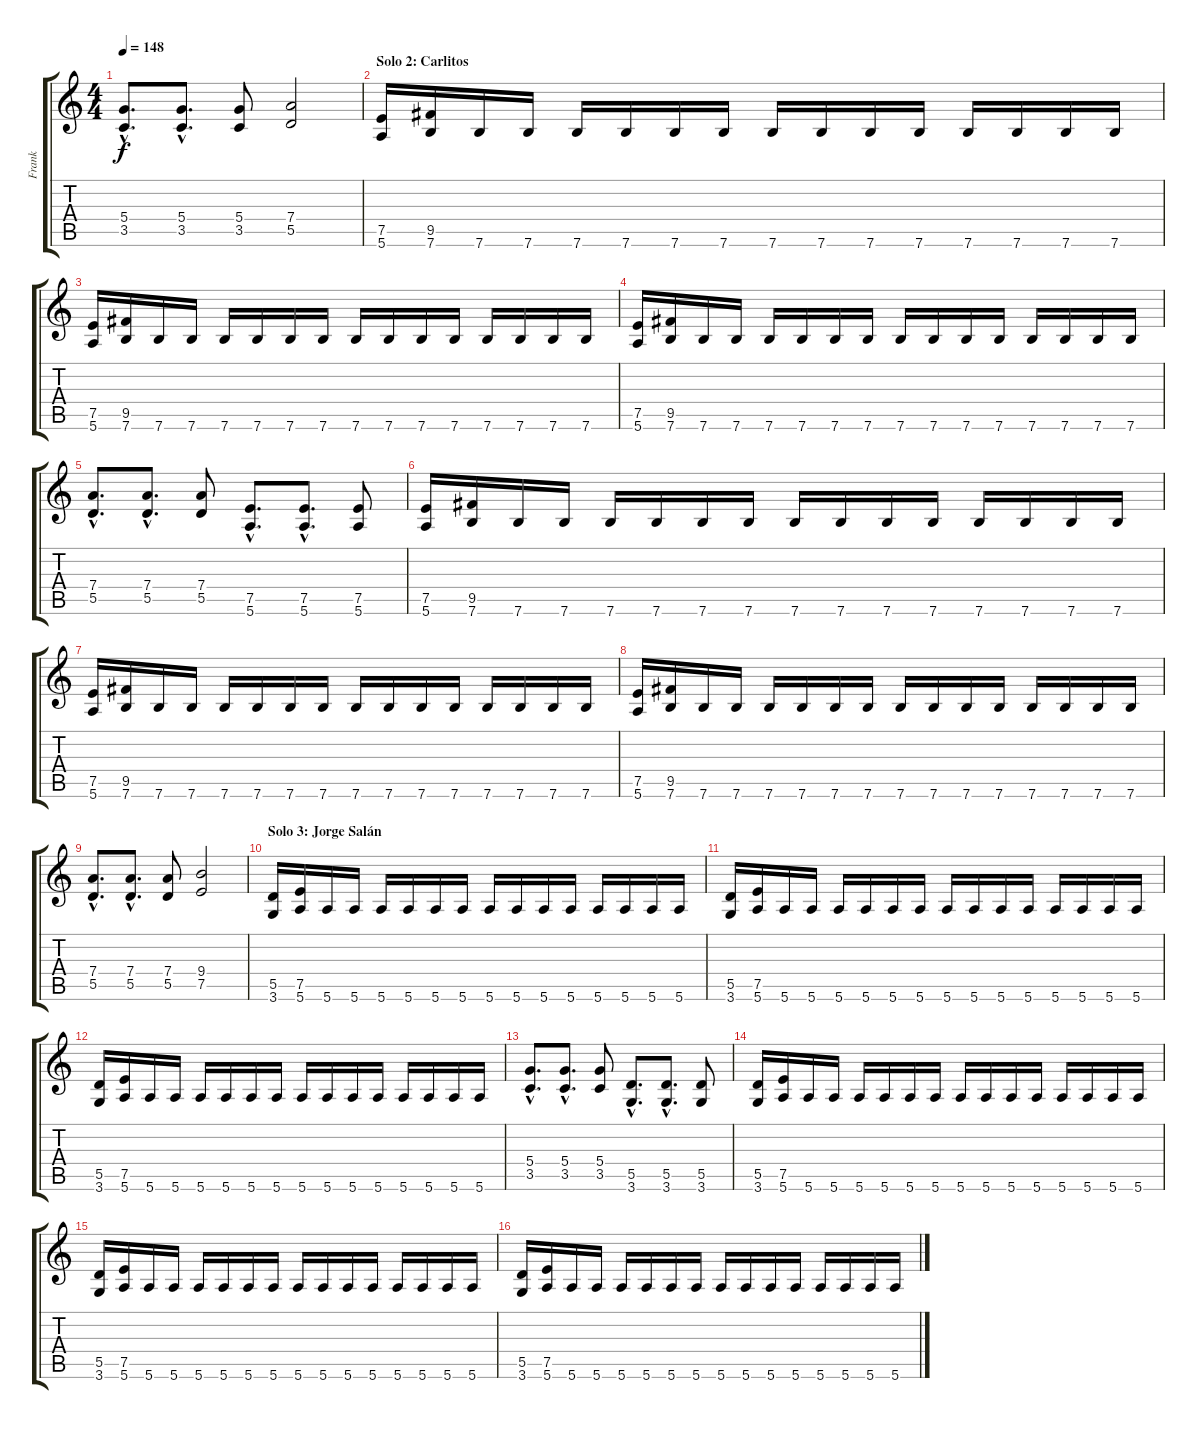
\track ("Frank" "Frank") {instrument distortionguitar}
\staff {score tabs}
\tuning (E4 B3 G3 D3 A2 E2) {hide}
\ts (4 4)
\tempo 148
\clef g2
\ks c
(5.4{hac} 3.5{hac}).8{d dy f} (5.4{hac} 3.5{hac}).8{d} (5.4 3.5).8 (7.4 5.5).2 |
\section ("" "Solo 2: Carlitos")
(7.5 5.6).16 (9.5 7.6).16 7.6.16 7.6.16 7.6.16 7.6.16 7.6.16 7.6.16 7.6.16 7.6.16 7.6.16 7.6.16 7.6.16 7.6.16 7.6.16 7.6.16 |
(7.5 5.6).16 (9.5 7.6).16 7.6.16 7.6.16 7.6.16 7.6.16 7.6.16 7.6.16 7.6.16 7.6.16 7.6.16 7.6.16 7.6.16 7.6.16 7.6.16 7.6.16 |
(7.5 5.6).16 (9.5 7.6).16 7.6.16 7.6.16 7.6.16 7.6.16 7.6.16 7.6.16 7.6.16 7.6.16 7.6.16 7.6.16 7.6.16 7.6.16 7.6.16 7.6.16 |
(7.4{hac} 5.5{hac}).8{d} (7.4{hac} 5.5{hac}).8{d} (7.4 5.5).8 (7.5{hac} 5.6{hac}).8{d} (7.5{hac} 5.6{hac}).8{d} (7.5 5.6).8 |
(7.5 5.6).16 (9.5 7.6).16 7.6.16 7.6.16 7.6.16 7.6.16 7.6.16 7.6.16 7.6.16 7.6.16 7.6.16 7.6.16 7.6.16 7.6.16 7.6.16 7.6.16 |
(7.5 5.6).16 (9.5 7.6).16 7.6.16 7.6.16 7.6.16 7.6.16 7.6.16 7.6.16 7.6.16 7.6.16 7.6.16 7.6.16 7.6.16 7.6.16 7.6.16 7.6.16 |
(7.5 5.6).16 (9.5 7.6).16 7.6.16 7.6.16 7.6.16 7.6.16 7.6.16 7.6.16 7.6.16 7.6.16 7.6.16 7.6.16 7.6.16 7.6.16 7.6.16 7.6.16 |
(7.4{hac} 5.5{hac}).8{d} (7.4{hac} 5.5{hac}).8{d} (7.4 5.5).8 (9.4 7.5).2 |
\section ("" "Solo 3: Jorge Salán")
(5.5 3.6).16 (7.5 5.6).16 5.6.16 5.6.16 5.6.16 5.6.16 5.6.16 5.6.16 5.6.16 5.6.16 5.6.16 5.6.16 5.6.16 5.6.16 5.6.16 5.6.16 |
(5.5 3.6).16 (7.5 5.6).16 5.6.16 5.6.16 5.6.16 5.6.16 5.6.16 5.6.16 5.6.16 5.6.16 5.6.16 5.6.16 5.6.16 5.6.16 5.6.16 5.6.16 |
(5.5 3.6).16 (7.5 5.6).16 5.6.16 5.6.16 5.6.16 5.6.16 5.6.16 5.6.16 5.6.16 5.6.16 5.6.16 5.6.16 5.6.16 5.6.16 5.6.16 5.6.16 |
(5.4{hac} 3.5{hac}).8{d} (5.4{hac} 3.5{hac}).8{d} (5.4 3.5).8 (5.5{hac} 3.6{hac}).8{d} (5.5{hac} 3.6{hac}).8{d} (5.5 3.6).8 |
(5.5 3.6).16 (7.5 5.6).16 5.6.16 5.6.16 5.6.16 5.6.16 5.6.16 5.6.16 5.6.16 5.6.16 5.6.16 5.6.16 5.6.16 5.6.16 5.6.16 5.6.16 |
(5.5 3.6).16 (7.5 5.6).16 5.6.16 5.6.16 5.6.16 5.6.16 5.6.16 5.6.16 5.6.16 5.6.16 5.6.16 5.6.16 5.6.16 5.6.16 5.6.16 5.6.16 |
(5.5 3.6).16 (7.5 5.6).16 5.6.16 5.6.16 5.6.16 5.6.16 5.6.16 5.6.16 5.6.16 5.6.16 5.6.16 5.6.16 5.6.16 5.6.16 5.6.16 5.6.16
